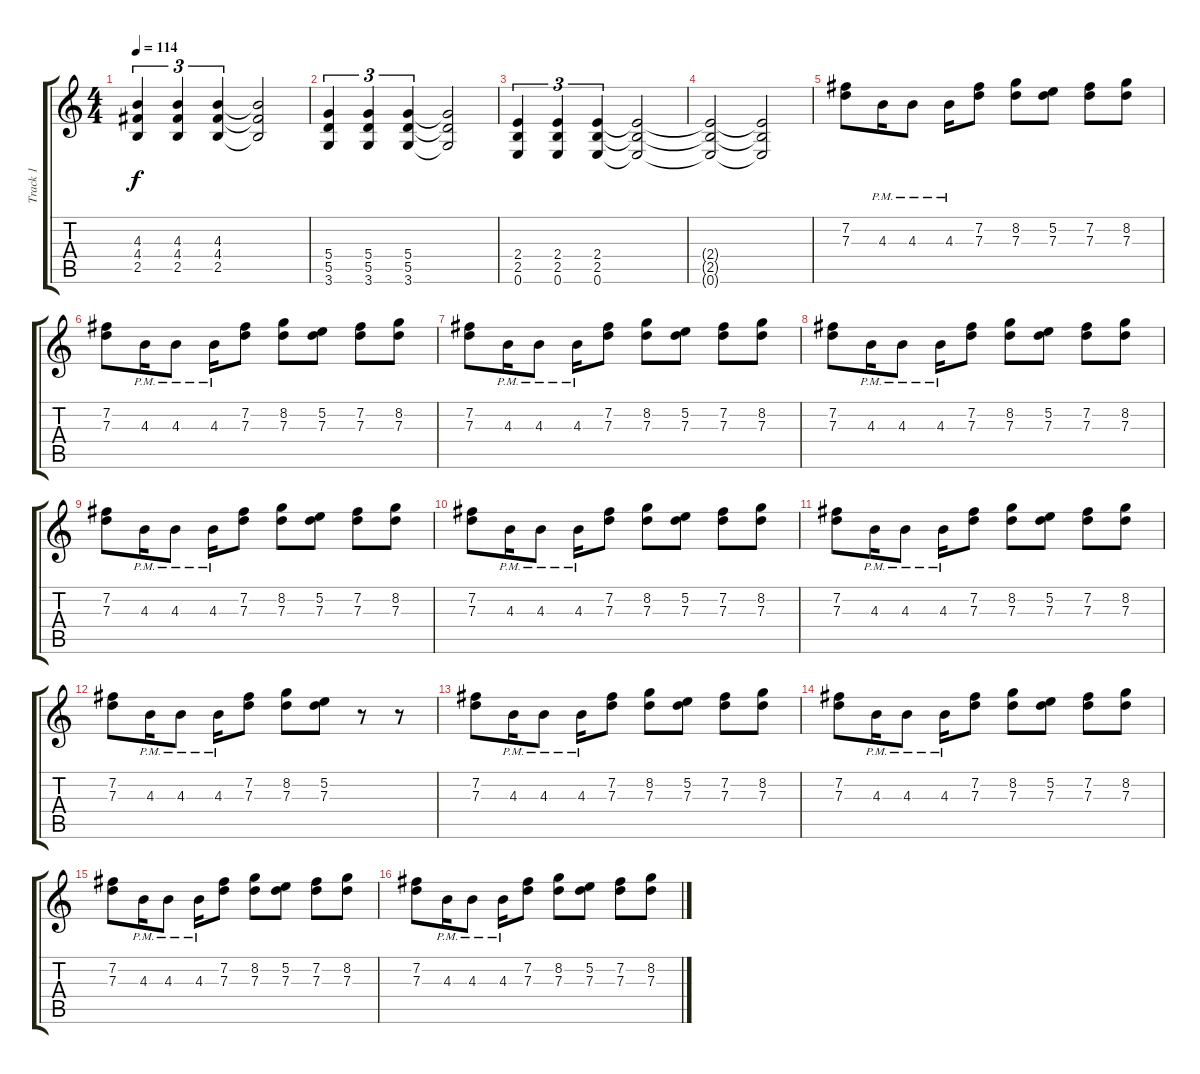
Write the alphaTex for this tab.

\track ("Track 1" "Track 1") {instrument distortionguitar}
\staff {score tabs}
\tuning (E4 B3 G3 D3 A2 E2) {hide}
\ts (4 4)
\tempo 114
\clef g2
\ks c
(4.3 4.4 2.5).4{tu (3 2) dy f} (4.3 4.4 2.5).4{tu (3 2)} (4.3 4.4 2.5).4{tu (3 2)} (4.3{t} 4.4{t} 2.5{t}).2 |
(5.4 5.5 3.6).4{tu (3 2)} (5.4 5.5 3.6).4{tu (3 2)} (5.4 5.5 3.6).4{tu (3 2)} (5.4{t} 5.5{t} 3.6{t}).2 |
(2.4 2.5 0.6).4{tu (3 2)} (2.4 2.5 0.6).4{tu (3 2)} (2.4 2.5 0.6).4{tu (3 2)} (2.4{t} 2.5{t} 0.6{t}).2 |
(2.4{t} 2.5{t} 0.6{t}).2 (2.4{t} 2.5{t} 0.6{t}).2 |
(7.2 7.3).8 4.3{pm}.16 4.3{pm}.8 4.3{pm}.16 (7.2 7.3).8 (8.2 7.3).8 (5.2 7.3).8 (7.2 7.3).8 (8.2 7.3).8 |
(7.2 7.3).8 4.3{pm}.16 4.3{pm}.8 4.3{pm}.16 (7.2 7.3).8 (8.2 7.3).8 (5.2 7.3).8 (7.2 7.3).8 (8.2 7.3).8 |
(7.2 7.3).8 4.3{pm}.16 4.3{pm}.8 4.3{pm}.16 (7.2 7.3).8 (8.2 7.3).8 (5.2 7.3).8 (7.2 7.3).8 (8.2 7.3).8 |
(7.2 7.3).8 4.3{pm}.16 4.3{pm}.8 4.3{pm}.16 (7.2 7.3).8 (8.2 7.3).8 (5.2 7.3).8 (7.2 7.3).8 (8.2 7.3).8 |
(7.2 7.3).8 4.3{pm}.16 4.3{pm}.8 4.3{pm}.16 (7.2 7.3).8 (8.2 7.3).8 (5.2 7.3).8 (7.2 7.3).8 (8.2 7.3).8 |
(7.2 7.3).8 4.3{pm}.16 4.3{pm}.8 4.3{pm}.16 (7.2 7.3).8 (8.2 7.3).8 (5.2 7.3).8 (7.2 7.3).8 (8.2 7.3).8 |
(7.2 7.3).8 4.3{pm}.16 4.3{pm}.8 4.3{pm}.16 (7.2 7.3).8 (8.2 7.3).8 (5.2 7.3).8 (7.2 7.3).8 (8.2 7.3).8 |
(7.2 7.3).8 4.3{pm}.16 4.3{pm}.8 4.3{pm}.16 (7.2 7.3).8 (8.2 7.3).8 (5.2 7.3).8 r.8 r.8 |
(7.2 7.3).8 4.3{pm}.16 4.3{pm}.8 4.3{pm}.16 (7.2 7.3).8 (8.2 7.3).8 (5.2 7.3).8 (7.2 7.3).8 (8.2 7.3).8 |
(7.2 7.3).8 4.3{pm}.16 4.3{pm}.8 4.3{pm}.16 (7.2 7.3).8 (8.2 7.3).8 (5.2 7.3).8 (7.2 7.3).8 (8.2 7.3).8 |
(7.2 7.3).8 4.3{pm}.16 4.3{pm}.8 4.3{pm}.16 (7.2 7.3).8 (8.2 7.3).8 (5.2 7.3).8 (7.2 7.3).8 (8.2 7.3).8 |
(7.2 7.3).8 4.3{pm}.16 4.3{pm}.8 4.3{pm}.16 (7.2 7.3).8 (8.2 7.3).8 (5.2 7.3).8 (7.2 7.3).8 (8.2 7.3).8
